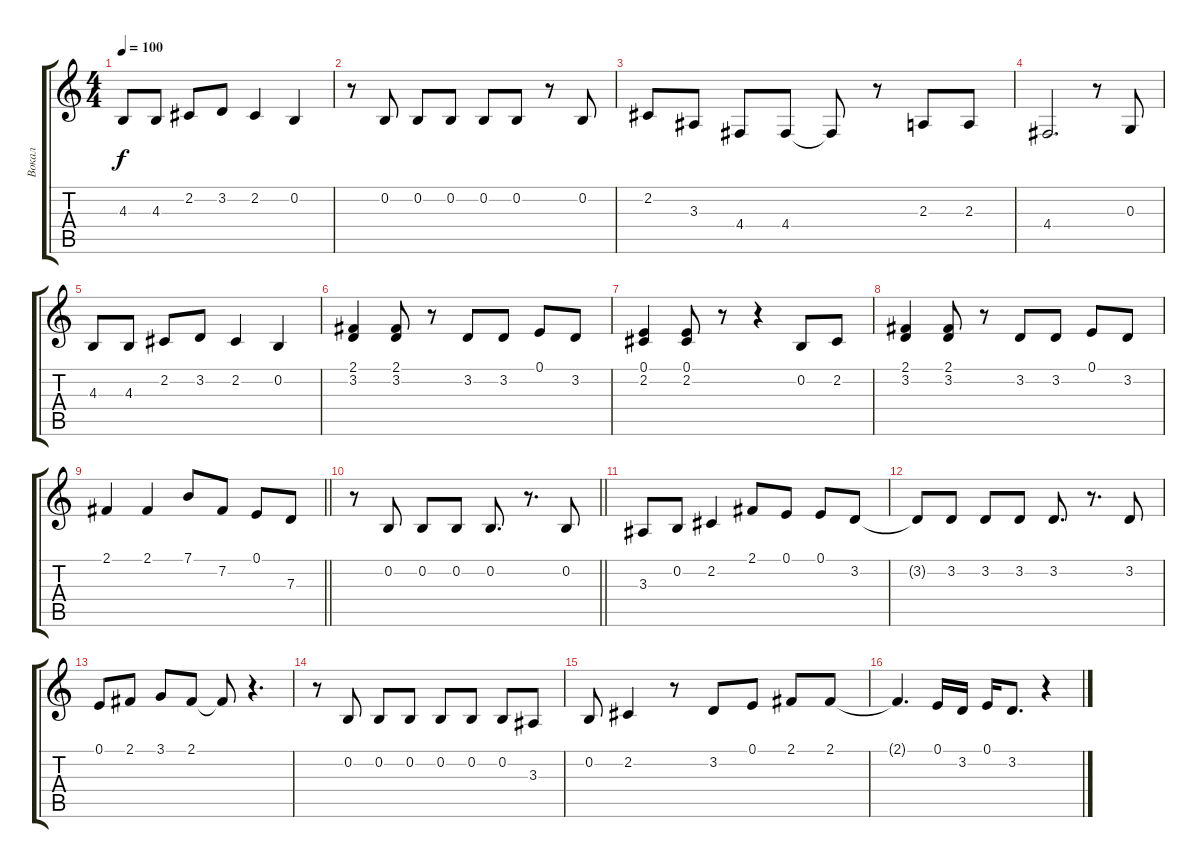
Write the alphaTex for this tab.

\track ("Вокал" "Вокал") {instrument electricgrandpiano}
\staff {score tabs}
\tuning (E4 B3 G3 D3 A2 E2) {hide}
\ts (4 4)
\tempo 100
\clef g2
\ks c
4.3.8{dy f} 4.3.8 2.2.8 3.2.8 2.2.4 0.2.4 |
r.8 0.2.8 0.2.8 0.2.8 0.2.8 0.2.8 r.8 0.2.8 |
2.2.8 3.3.8 4.4.8 4.4.8 4.4{t}.8 r.8 2.3.8 2.3.8 |
4.4.2{d} r.8 0.3.8 |
4.3.8 4.3.8 2.2.8 3.2.8 2.2.4 0.2.4 |
(2.1 3.2).4 (2.1 3.2).8 r.8 3.2.8 3.2.8 0.1.8 3.2.8 |
(0.1 2.2).4 (0.1 2.2).8 r.8 r.4 0.2.8 2.2.8 |
(2.1 3.2).4 (2.1 3.2).8 r.8 3.2.8 3.2.8 0.1.8 3.2.8 |
\barLineRight lightlight
2.1.4 2.1.4 7.1.8 7.2.8 0.1.8 7.3.8 |
\barLineRight lightlight
r.8 0.2.8 0.2.8 0.2.8 0.2.8{d} r.8{d} 0.2.8 |
3.3.8 0.2.8 2.2.4 2.1.8 0.1.8 0.1.8 3.2.8 |
3.2{t}.8 3.2.8 3.2.8 3.2.8 3.2.8{d} r.8{d} 3.2.8 |
0.1.8 2.1.8 3.1.8 2.1.8 2.1{t}.8 r.4{d} |
r.8 0.2.8 0.2.8 0.2.8 0.2.8 0.2.8 0.2.8 3.3.8 |
0.2.8 2.2.4 r.8 3.2.8 0.1.8 2.1.8 2.1.8 |
2.1{t}.4{d} 0.1.16 3.2.16 0.1.16 3.2.8{d} r.4
